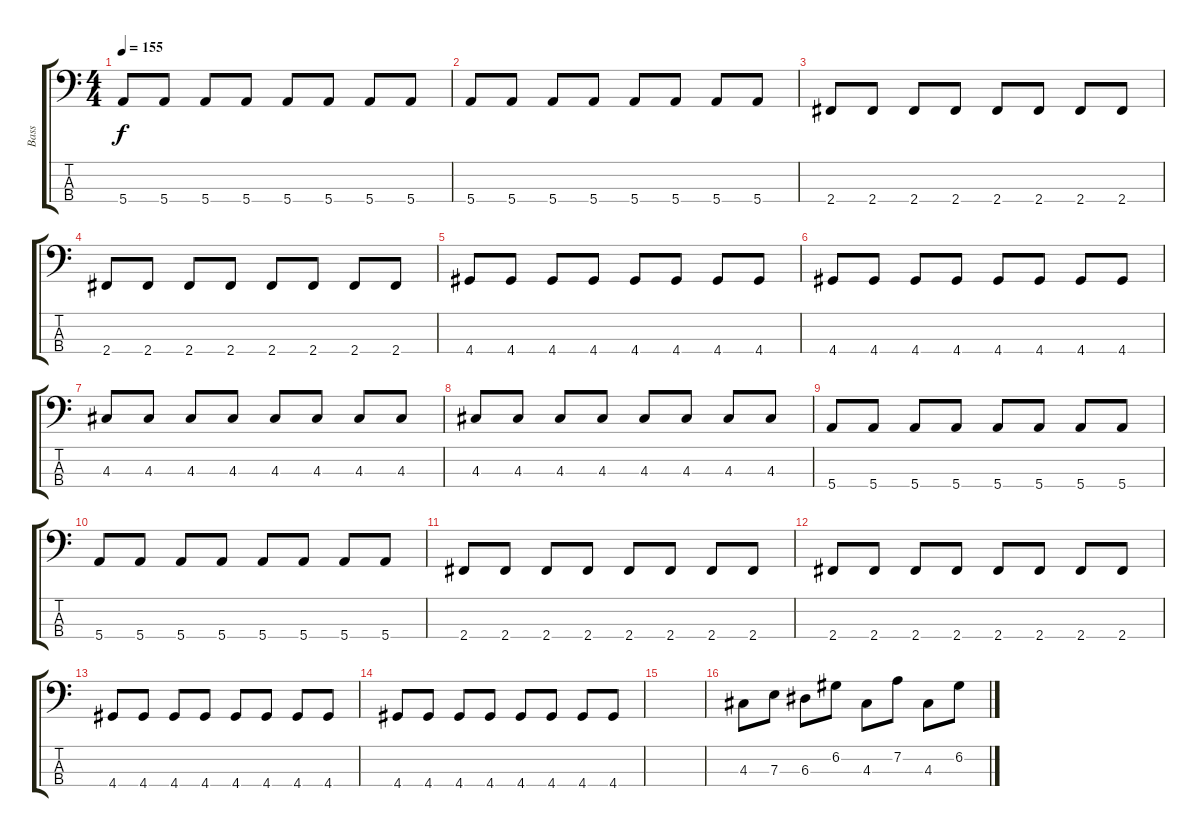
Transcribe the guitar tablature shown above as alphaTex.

\track ("Bass" "Bass") {instrument electricbassfinger}
\staff {score tabs}
\tuning (G2 D2 A1 E1) {hide}
\ts (4 4)
\tempo 155
\clef f4
\ks c
5.4.8{dy f} 5.4.8 5.4.8 5.4.8 5.4.8 5.4.8 5.4.8 5.4.8 |
5.4.8 5.4.8 5.4.8 5.4.8 5.4.8 5.4.8 5.4.8 5.4.8 |
2.4.8 2.4.8 2.4.8 2.4.8 2.4.8 2.4.8 2.4.8 2.4.8 |
2.4.8 2.4.8 2.4.8 2.4.8 2.4.8 2.4.8 2.4.8 2.4.8 |
4.4.8 4.4.8 4.4.8 4.4.8 4.4.8 4.4.8 4.4.8 4.4.8 |
4.4.8 4.4.8 4.4.8 4.4.8 4.4.8 4.4.8 4.4.8 4.4.8 |
4.3.8 4.3.8 4.3.8 4.3.8 4.3.8 4.3.8 4.3.8 4.3.8 |
4.3.8 4.3.8 4.3.8 4.3.8 4.3.8 4.3.8 4.3.8 4.3.8 |
5.4.8 5.4.8 5.4.8 5.4.8 5.4.8 5.4.8 5.4.8 5.4.8 |
5.4.8 5.4.8 5.4.8 5.4.8 5.4.8 5.4.8 5.4.8 5.4.8 |
2.4.8 2.4.8 2.4.8 2.4.8 2.4.8 2.4.8 2.4.8 2.4.8 |
2.4.8 2.4.8 2.4.8 2.4.8 2.4.8 2.4.8 2.4.8 2.4.8 |
4.4.8 4.4.8 4.4.8 4.4.8 4.4.8 4.4.8 4.4.8 4.4.8 |
4.4.8 4.4.8 4.4.8 4.4.8 4.4.8 4.4.8 4.4.8 4.4.8 |
|
4.3.8 7.3.8 6.3.8 6.2.8 4.3.8 7.2.8 4.3.8 6.2.8
